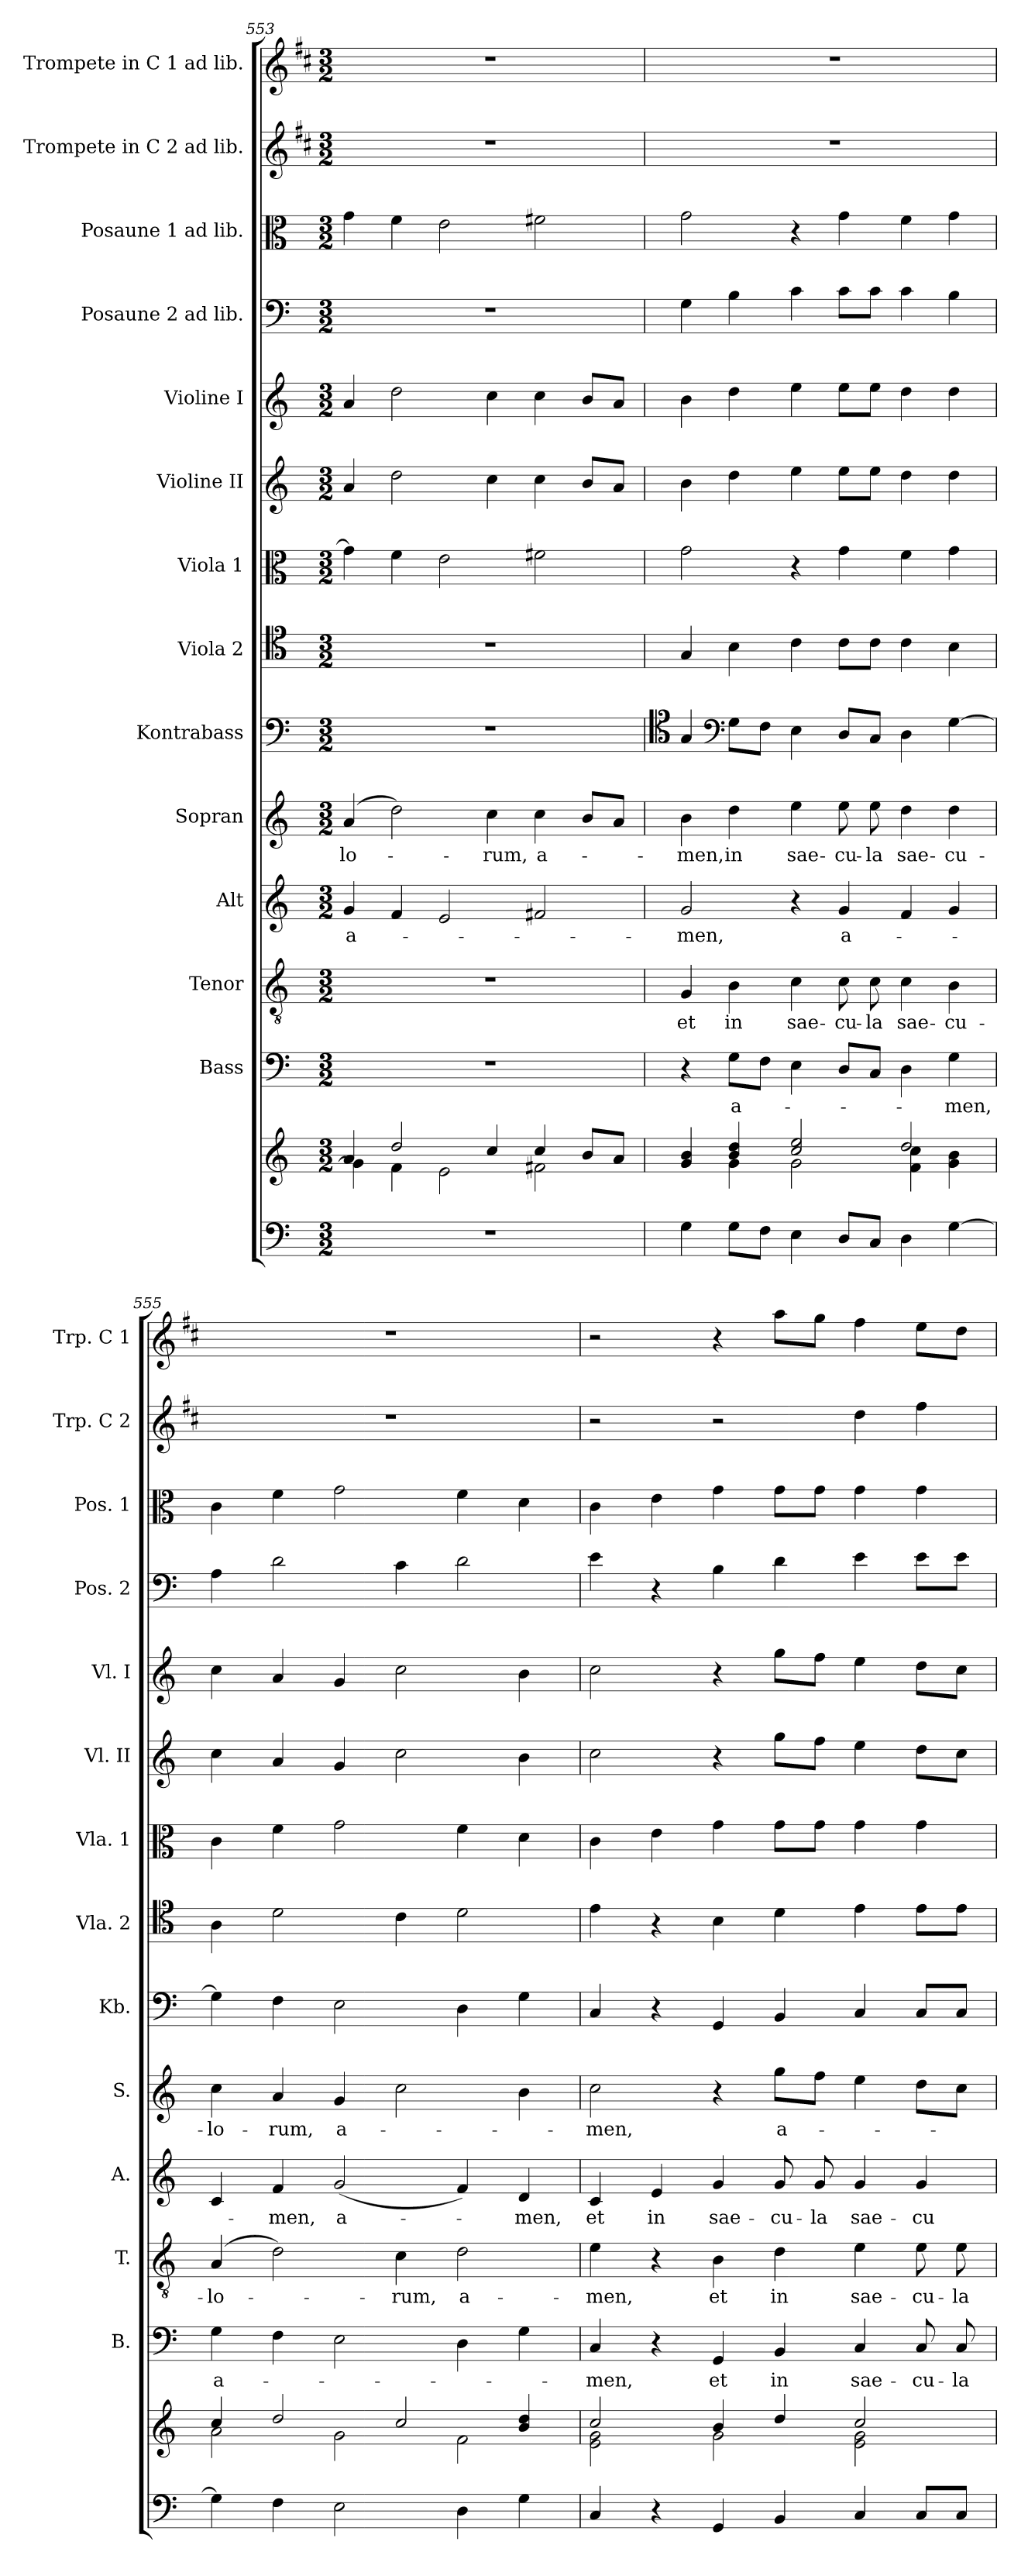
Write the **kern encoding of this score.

**kern	**kern	**kern	**text	**kern	**text	**kern	**text	**kern	**text	**kern	**kern	**kern	**kern	**kern	**kern	**kern	**kern	**kern
*part14	*part14	*part13	*part13	*part12	*part12	*part11	*part11	*part10	*part10	*part9	*part8	*part7	*part6	*part5	*part4	*part3	*part2	*part1
*staff15	*staff14	*staff13	*staff13	*staff12	*staff12	*staff11	*staff11	*staff10	*staff10	*staff9	*staff8	*staff7	*staff6	*staff5	*staff4	*staff3	*staff2	*staff1
*	*	*I"Bass	*	*I"Tenor	*	*I"Alt	*	*I"Sopran	*	*I"Kontrabass	*I"Viola 2	*I"Viola 1	*I"Violine II	*I"Violine I	*I"Posaune 2 ad lib.	*I"Posaune 1 ad lib.	*I"Trompete in C 2 ad lib.	*I"Trompete in C 1 ad lib.
*	*	*I'B.	*	*I'T.	*	*I'A.	*	*I'S.	*	*I'Kb.	*I'Vla. 2	*I'Vla. 1	*I'Vl. II	*I'Vl. I	*I'Pos. 2	*I'Pos. 1	*I'Trp. C 2	*I'Trp. C 1
*clefF4	*clefG2	*clefF4	*	*clefGv2	*	*clefG2	*	*clefG2	*	*clefF4	*clefC4	*clefC3	*clefG2	*clefG2	*clefF4	*clefC3	*clefG2	*clefG2
*	*	*	*	*	*	*	*	*	*	*ITrd7c12	*	*	*	*	*	*	*ITrd1c2	*ITrd1c2
*k[]	*k[]	*k[]	*	*k[]	*	*k[]	*	*k[]	*	*k[]	*k[]	*k[]	*k[]	*k[]	*k[]	*k[]	*k[]	*k[]
*C:	*C:	*C:	*	*C:	*	*C:	*	*C:	*	*C:	*C:	*C:	*C:	*C:	*C:	*C:	*C:	*C:
*M3/2	*M3/2	*M3/2	*	*M3/2	*	*M3/2	*	*M3/2	*	*M3/2	*M3/2	*M3/2	*M3/2	*M3/2	*M3/2	*M3/2	*M3/2	*M3/2
=553	=553	=553	=553	=553	=553	=553	=553	=553	=553	=553	=553	=553	=553	=553	=553	=553	=553	=553
*	*^	*	*	*	*	*	*	*	*	*	*	*	*	*	*	*	*	*
!	!	!	!	!	!	!	!	!LO:LY:b	!	!LO:LY:b	!	!	!	!	!	!	!	!	!
1.r	4a/	4g\]	1.r	.	1.r	.	4g/	a-	(4a/	-lo-	1.r	1.r	4g\]	4a/	4a/	1.r	4g\	1.r	1.r
.	2dd/	4f\	.	.	.	.	4f/	.	2dd\)	.	.	.	4f\	2dd\	2dd\	.	4f\	.	.
.	.	2e\	.	.	.	.	2e/	.	.	.	.	.	2e\	.	.	.	2e\	.	.
!	!	!	!	!	!	!	!	!	!	!LO:LY:b	!	!	!	!	!	!	!	!	!
.	4cc/	.	.	.	.	.	.	.	4cc\	-rum,	.	.	.	4cc\	4cc\	.	.	.	.
!	!	!	!	!	!	!	!	!	!	!LO:LY:b	!	!	!	!	!	!	!	!	!
.	4cc/	2f#X\	.	.	.	.	2f#X/	.	4cc\	a-	.	.	2f#X\	4cc\	4cc\	.	2f#X\	.	.
.	8b/L	.	.	.	.	.	.	.	8b/L	.	.	.	.	8b/L	8b/L	.	.	.	.
.	8a/J	.	.	.	.	.	.	.	8a/J	.	.	.	.	8a/J	8a/J	.	.	.	.
=554	=554	=554	=554	=554	=554	=554	=554	=554	=554	=554	=554	=554	=554	=554	=554	=554	=554	=554	=554
*	*	*	*	*	*	*	*	*	*	*	*clefC4	*	*	*	*	*	*	*	*
!	!	!	!	!	!	!LO:LY:b	!	!LO:LY:b	!	!LO:LY:b	!	!	!	!	!	!	!	!	!
4G\	4g/ 4b/	4ryy	4r	.	4G/	et	2g/	-men,	4b\	-men,	4GG/	4G/	2g\	4b\	4b\	4G\	2g\	1.r	1.r
*	*	*	*	*	*	*	*	*	*	*	*clefF4	*	*	*	*	*	*	*	*
!	!	!	!	!LO:LY:b	!	!LO:LY:b	!	!	!	!LO:LY:b	!	!	!	!	!	!	!	!	!
8G\L	4b/ 4dd/	4g\	8G\L	a-	4B\	in	.	.	4dd\	in	8GG\L	4B\	.	4dd\	4dd\	4B\	.	.	.
8F\J	.	.	8F\J	.	.	.	.	.	.	.	8FF\J	.	.	.	.	.	.	.	.
!	!	!	!	!	!	!LO:LY:b	!	!	!	!LO:LY:b	!	!	!	!	!	!	!	!	!
4E\	2cc/ 2ee/	2g\	4E\	.	4c\	sae-	4r	.	4ee\	sae-	4EE\	4c\	4r	4ee\	4ee\	4c\	4r	.	.
!	!	!	!	!	!	!LO:LY:b	!	!LO:LY:b	!	!LO:LY:b	!	!	!	!	!	!	!	!	!
8D/L	.	.	8D/L	.	8c\	-cu-	4g/	a-	8ee\	-cu-	8DD/L	8c\L	4g\	8ee\L	8ee\L	8c\L	4g\	.	.
!	!	!	!	!	!	!LO:LY:b	!	!	!	!LO:LY:b	!	!	!	!	!	!	!	!	!
8C/J	.	.	8C/J	.	8c\	-la	.	.	8ee\	-la	8CC/J	8c\J	.	8ee\J	8ee\J	8c\J	.	.	.
!	!	!	!	!	!	!LO:LY:b	!	!	!	!LO:LY:b	!	!	!	!	!	!	!	!	!
4D\	2dd/	4f\ 4cc\	4D\	.	4c\	sae-	4f/	.	4dd\	sae-	4DD\	4c\	4f\	4dd\	4dd\	4c\	4f\	.	.
!	!	!	!	!LO:LY:b	!	!LO:LY:b	!	!	!	!LO:LY:b	!	!	!	!	!	!	!	!	!
[4G\	.	4g\ 4b\	4G\	-men,	4B\	-cu-	4g/	.	4dd\	-cu-	[4GG\	4B\	4g\	4dd\	4dd\	4B\	4g\	.	.
!!LO:PB:g=z
=555	=555	=555	=555	=555	=555	=555	=555	=555	=555	=555	=555	=555	=555	=555	=555	=555	=555	=555	=555
!	!	!	!	!LO:LY:b	!	!LO:LY:b	!	!	!	!LO:LY:b	!	!	!	!	!	!	!	!	!
4G\]	4cc/	2a\	4G\	a-	(4A/	-lo-	4c/	.	4cc\	-lo-	4GG\]	4A\	4c\	4cc\	4cc\	4A\	4c\	1.r	1.r
!	!	!	!	!	!	!	!	!LO:LY:b	!	!LO:LY:b	!	!	!	!	!	!	!	!	!
4F\	2dd/	.	4F\	.	2d\)	.	4f/	-men,	4a/	-rum,	4FF\	2d\	4f\	4a/	4a/	2d\	4f\	.	.
!	!	!	!	!	!	!	!	!LO:LY:b	!	!LO:LY:b	!	!	!	!	!	!	!	!	!
2E\	.	2g\	2E\	.	.	.	(<2g/	a-	4g/	a-	2EE\	.	2g\	4g/	4g/	.	2g\	.	.
!	!	!	!	!	!	!LO:LY:b	!	!	!	!	!	!	!	!	!	!	!	!	!
.	2cc/	.	.	.	4c\	-rum,	.	.	2cc\	.	.	4c\	.	2cc\	2cc\	4c\	.	.	.
!	!	!	!	!	!	!LO:LY:b	!	!	!	!	!	!	!	!	!	!	!	!	!
4D\	.	2f\	4D\	.	2d\	a-	4f/)	.	.	.	4DD\	2d\	4f\	.	.	2d\	4f\	.	.
!	!	!	!	!	!	!	!	!LO:LY:b	!	!	!	!	!	!	!	!	!	!	!
4G\	4b/ 4dd/	.	4G\	.	.	.	4d/	-men,	4b\	.	4GG\	.	4d\	4b\	4b\	.	4d\	.	.
=556	=556	=556	=556	=556	=556	=556	=556	=556	=556	=556	=556	=556	=556	=556	=556	=556	=556	=556	=556
!	!	!	!	!LO:LY:b	!	!LO:LY:b	!	!LO:LY:b	!	!LO:LY:b	!	!	!	!	!	!	!	!	!
4C/	2cc/	2e\ 2g\	4C/	-men,	4e\	-men,	4c/	et	2cc\	-men,	4CC/	4e\	4c\	2cc\	2cc\	4e\	4c\	2r	2r
!	!	!	!	!	!	!	!	!LO:LY:b	!	!	!	!	!	!	!	!	!	!	!
4r	.	.	4r	.	4r	.	4e/	in	.	.	4r	4r	4e\	.	.	4r	4e\	.	.
!	!	!	!	!LO:LY:b	!	!LO:LY:b	!	!LO:LY:b	!	!	!	!	!	!	!	!	!	!	!
4GG/	4b/	2g\	4GG/	et	4B\	et	4g/	sae-	4r	.	4GGG/	4B\	4g\	4r	4r	4B\	4g\	2r	4r
!	!	!	!	!LO:LY:b	!	!LO:LY:b	!	!LO:LY:b	!	!LO:LY:b	!	!	!	!	!	!	!	!	!
4BB/	4dd/	.	4BB/	in	4d\	in	8g/	-cu-	8gg\L	a-	4BBB/	4d\	8g\L	8gg\L	8gg\L	4d\	8g\L	.	8gg\L
!	!	!	!	!	!	!	!	!LO:LY:b	!	!	!	!	!	!	!	!	!	!	!
.	.	.	.	.	.	.	8g/	-la	8ff\J	.	.	.	8g\J	8ff\J	8ff\J	.	8g\J	.	8ff\J
!	!	!	!	!LO:LY:b	!	!LO:LY:b	!	!LO:LY:b	!	!	!	!	!	!	!	!	!	!	!
4C/	2cc/	2e\ 2g\	4C/	sae-	4e\	sae-	4g/	sae-	4ee\	.	4CC/	4e\	4g\	4ee\	4ee\	4e\	4g\	4cc\	4ee\
!	!	!	!	!LO:LY:b	!	!LO:LY:b	!	!LO:LY:b	!	!	!	!	!	!	!	!	!	!	!
8C/L	.	.	8C/	-cu-	8e\	-cu-	4g/	-cu-	8dd\L	.	8CC/L	8e\L	4g\	8dd\L	8dd\L	8e\L	4g\	4ee\	8dd\L
!	!	!	!	!LO:LY:b	!	!LO:LY:b	!	!	!	!	!	!	!	!	!	!	!	!	!
8C/J	.	.	8C/	-la	8e\	-la	.	.	8cc\J	.	8CC/J	8e\J	.	8cc\J	8cc\J	8e\J	.	.	8cc\J
*	*v	*v	*	*	*	*	*	*	*	*	*	*	*	*	*	*	*	*	*
=	=	=	=	=	=	=	=	=	=	=	=	=	=	=	=	=	=	=
*-	*-	*-	*-	*-	*-	*-	*-	*-	*-	*-	*-	*-	*-	*-	*-	*-	*-	*-
